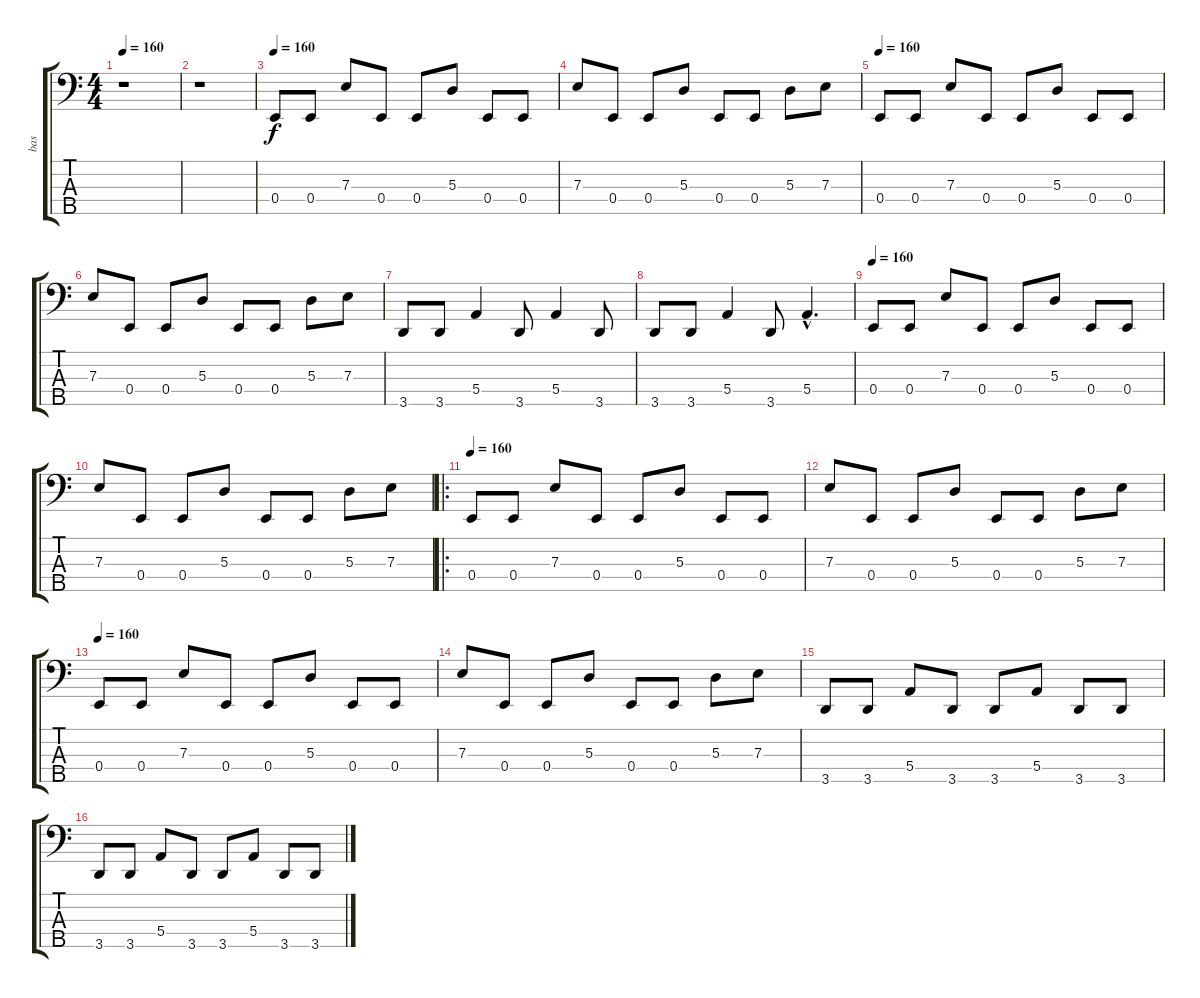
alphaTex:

\track ("bas" "bas") {instrument electricbassfinger}
\staff {score tabs}
\tuning (G2 D2 A1 E1 B0) {hide}
\ts (4 4)
\tempo 160
\clef f4
\ks c
r.1{dy f} |
r.1 |
\tempo 160
0.4.8 0.4.8 7.3.8 0.4.8 0.4.8 5.3.8 0.4.8 0.4.8 |
7.3.8 0.4.8 0.4.8 5.3.8 0.4.8 0.4.8 5.3.8 7.3.8 |
\tempo 160
0.4.8 0.4.8 7.3.8 0.4.8 0.4.8 5.3.8 0.4.8 0.4.8 |
7.3.8 0.4.8 0.4.8 5.3.8 0.4.8 0.4.8 5.3.8 7.3.8 |
3.5.8 3.5.8 5.4.4 3.5.8 5.4.4 3.5.8 |
3.5.8 3.5.8 5.4.4 3.5.8 5.4{hac}.4{d} |
\tempo 160
0.4.8 0.4.8 7.3.8 0.4.8 0.4.8 5.3.8 0.4.8 0.4.8 |
7.3.8 0.4.8 0.4.8 5.3.8 0.4.8 0.4.8 5.3.8 7.3.8 |
\ro
\tempo 165
\tempo 160
0.4.8 0.4.8 7.3.8 0.4.8 0.4.8 5.3.8 0.4.8 0.4.8 |
7.3.8 0.4.8 0.4.8 5.3.8 0.4.8 0.4.8 5.3.8 7.3.8 |
\tempo 165
\tempo 160
0.4.8 0.4.8 7.3.8 0.4.8 0.4.8 5.3.8 0.4.8 0.4.8 |
7.3.8 0.4.8 0.4.8 5.3.8 0.4.8 0.4.8 5.3.8 7.3.8 |
3.5.8 3.5.8 5.4.8 3.5.8 3.5.8 5.4.8 3.5.8 3.5.8 |
3.5.8 3.5.8 5.4.8 3.5.8 3.5.8 5.4.8 3.5.8 3.5.8
